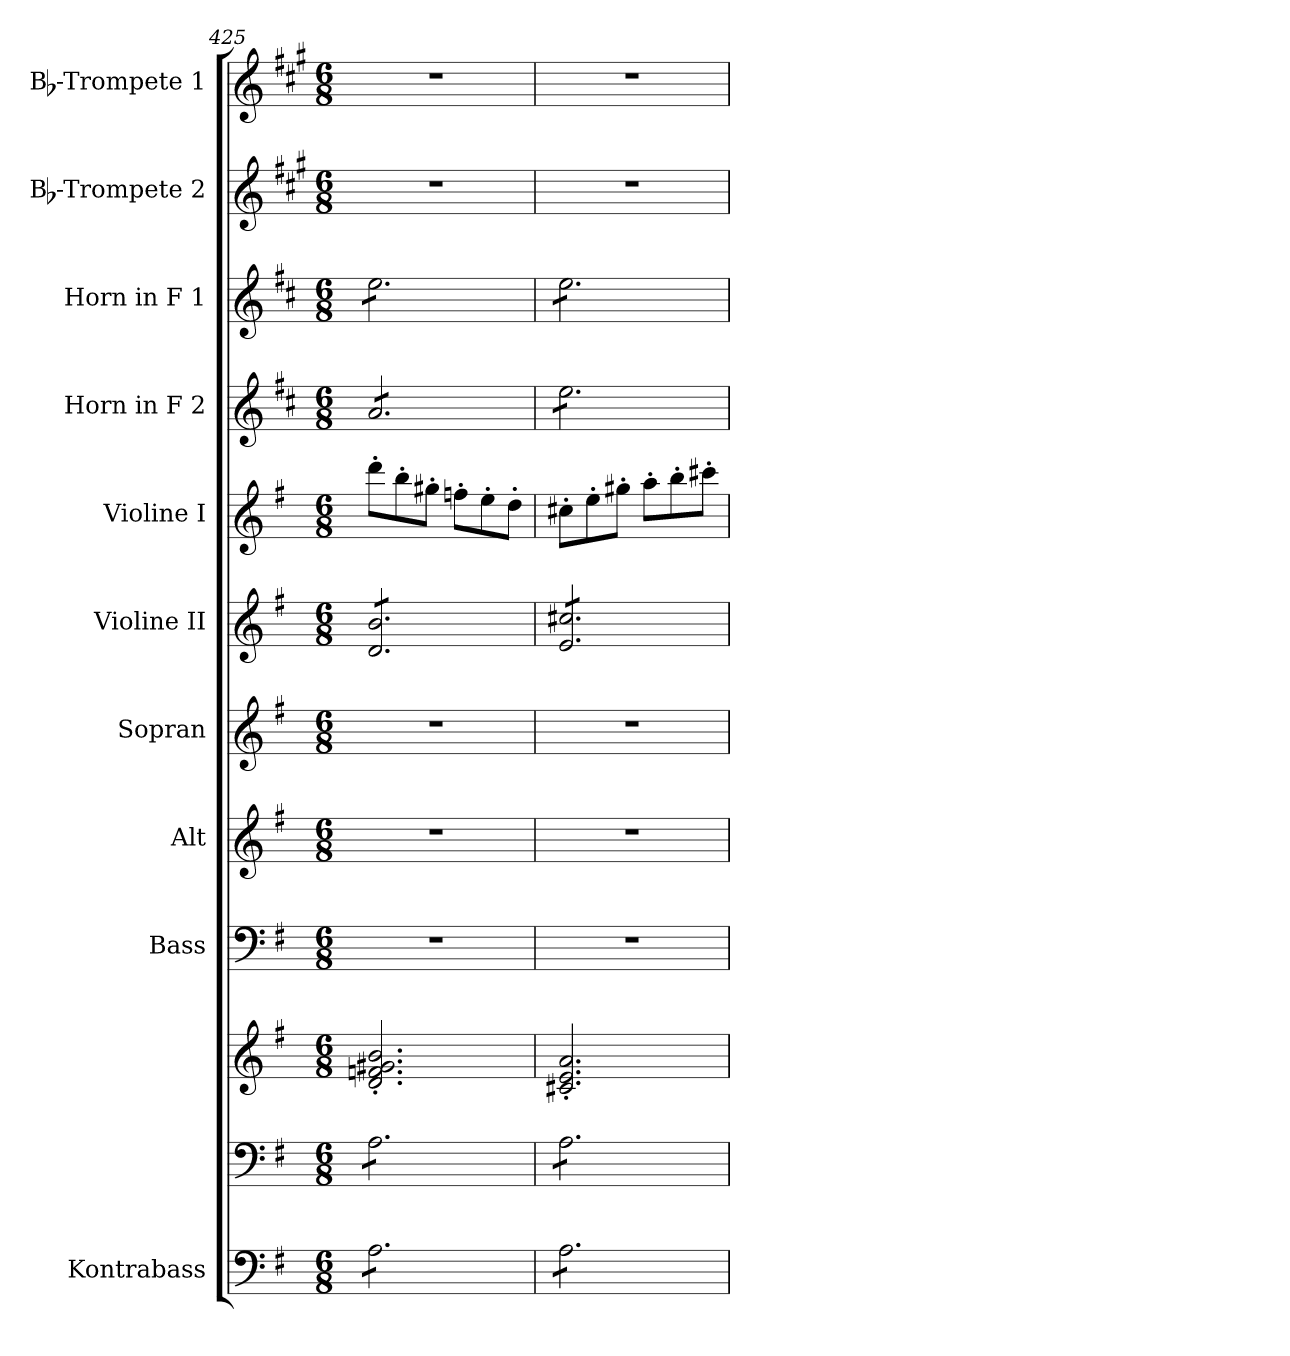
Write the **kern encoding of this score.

**kern	**kern	**kern	**kern	**kern	**kern	**kern	**kern	**kern	**kern	**kern	**kern
*part11	*part10	*part10	*part9	*part8	*part7	*part6	*part5	*part4	*part3	*part2	*part1
*staff12	*staff11	*staff10	*staff9	*staff8	*staff7	*staff6	*staff5	*staff4	*staff3	*staff2	*staff1
*I"Kontrabass	*	*	*I"Bass	*I"Alt	*I"Sopran	*I"Violine II	*I"Violine I	*I"Horn in F 2	*I"Horn in F 1	*I"Bb-Trompete 2	*I"Bb-Trompete 1
*I'Kb.	*	*	*I'B.	*I'A.	*I'S.	*I'Vl. II	*I'Vl. I	*	*	*I'Bb Trp. 2	*I'Bb Trp. 1
*clefF4	*clefF4	*clefG2	*clefF4	*clefG2	*clefG2	*clefG2	*clefG2	*clefG2	*clefG2	*clefG2	*clefG2
*ITrd7c12	*	*	*	*	*	*	*	*ITrd4c7	*ITrd4c7	*ITrd1c2	*ITrd1c2
*k[f#]	*k[f#]	*k[f#]	*k[f#]	*k[f#]	*k[f#]	*k[f#]	*k[f#]	*k[f#]	*k[f#]	*k[f#]	*k[f#]
*G:	*G:	*G:	*G:	*G:	*G:	*G:	*G:	*G:	*G:	*G:	*G:
*M6/8	*M6/8	*M6/8	*M6/8	*M6/8	*M6/8	*M6/8	*M6/8	*M6/8	*M6/8	*M6/8	*M6/8
=425	=425	=425	=425	=425	=425	=425	=425	=425	=425	=425	=425
*tremolo	*	*	*	*	*	*	*	*	*	*	*
*	*tremolo	*	*	*	*	*	*	*	*	*	*
*	*	*	*	*	*	*tremolo	*	*	*	*	*
*	*	*	*	*	*	*	*	*tremolo	*	*	*
*	*	*	*	*	*	*	*	*	*tremolo	*	*
8AA\L	8A\L	2.d/'< 2.fn/'< 2.g#X/'< 2.b/'<	2.r	2.r	2.r	8d/ 8b/L	8ddd'>\L	8d/L	8a\L	2.r	2.r
8AA\	8A\	.	.	.	.	8d/ 8b/	8bb'>\	8d/	8a\	.	.
8AA\	8A\	.	.	.	.	8d/ 8b/	8gg#X'>\J	8d/	8a\	.	.
8AA\	8A\	.	.	.	.	8d/ 8b/	8ffn'>\L	8d/	8a\	.	.
8AA\	8A\	.	.	.	.	8d/ 8b/	8ee'>\	8d/	8a\	.	.
8AA\J	8A\J	.	.	.	.	8d/ 8b/J	8dd'>\J	8d/J	8a\J	.	.
=426	=426	=426	=426	=426	=426	=426	=426	=426	=426	=426	=426
8AA\L	8A\L	2.c#X/'< 2.e/'< 2.a/'<	2.r	2.r	2.r	8e/ 8cc#X/L	8cc#X'>\L	8a\L	8a\L	2.r	2.r
8AA\	8A\	.	.	.	.	8e/ 8cc#X/	8ee'>\	8a\	8a\	.	.
8AA\	8A\	.	.	.	.	8e/ 8cc#X/	8gg#X'>\J	8a\	8a\	.	.
8AA\	8A\	.	.	.	.	8e/ 8cc#X/	8aa'>\L	8a\	8a\	.	.
8AA\	8A\	.	.	.	.	8e/ 8cc#X/	8bb'>\	8a\	8a\	.	.
8AA\J	8A\J	.	.	.	.	8e/ 8cc#X/J	8ccc#X'>\J	8a\J	8a\J	.	.
*	*	*	*	*	*	*	*	*	*Xtremolo	*	*
*	*	*	*	*	*	*	*	*Xtremolo	*	*	*
*	*	*	*	*	*	*Xtremolo	*	*	*	*	*
*	*Xtremolo	*	*	*	*	*	*	*	*	*	*
*Xtremolo	*	*	*	*	*	*	*	*	*	*	*
=	=	=	=	=	=	=	=	=	=	=	=
*-	*-	*-	*-	*-	*-	*-	*-	*-	*-	*-	*-
